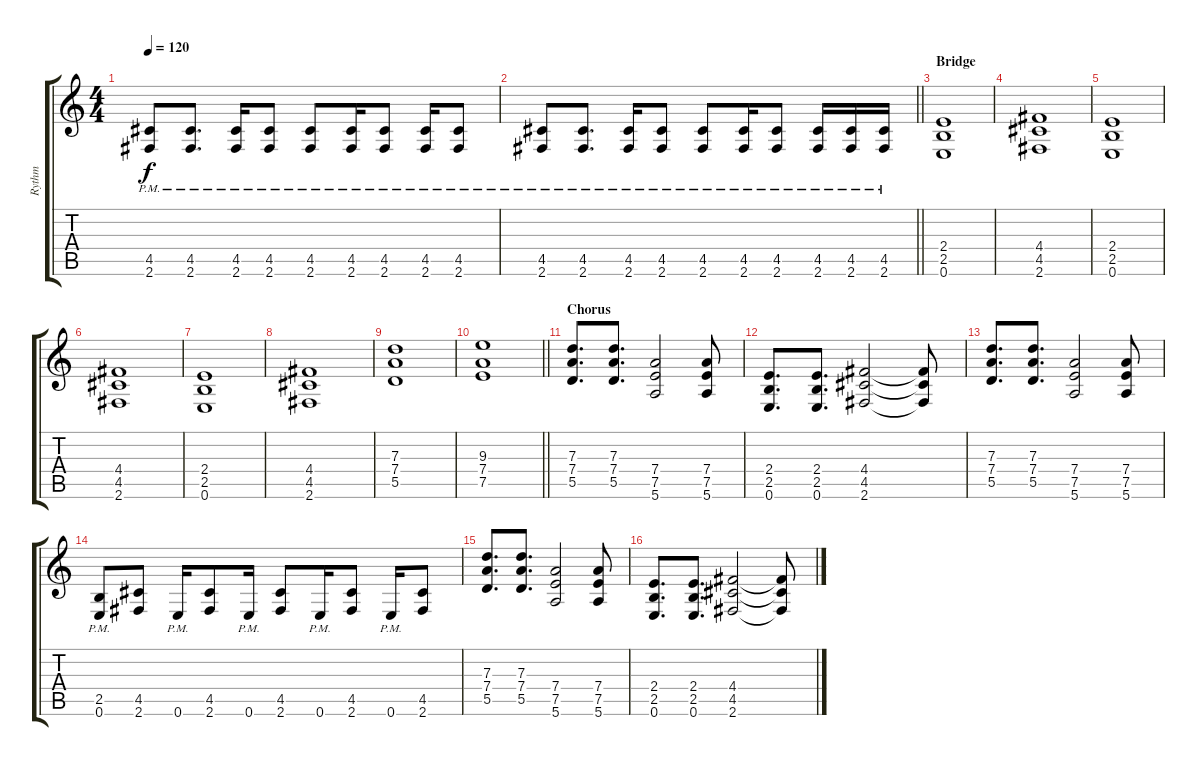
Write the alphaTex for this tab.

\track ("Rythm" "Rythm") {instrument distortionguitar}
\staff {score tabs}
\tuning (E4 B3 G3 D3 A2 E2) {hide}
\ts (4 4)
\tempo 120
\clef g2
\ks c
(4.5{pm} 2.6{pm}).8{dy f} (4.5{pm} 2.6{pm}).8{d} (4.5{pm} 2.6{pm}).16 (4.5{pm} 2.6{pm}).8 (4.5{pm} 2.6{pm}).8 (4.5{pm} 2.6{pm}).16 (4.5{pm} 2.6{pm}).8 (4.5{pm} 2.6{pm}).16 (4.5{pm} 2.6{pm}).8 |
\barLineRight lightlight
(4.5{pm} 2.6{pm}).8 (4.5{pm} 2.6{pm}).8{d} (4.5{pm} 2.6{pm}).16 (4.5{pm} 2.6{pm}).8 (4.5{pm} 2.6{pm}).8 (4.5{pm} 2.6{pm}).16 (4.5{pm} 2.6{pm}).8 (4.5{pm} 2.6{pm}).16 (4.5{pm} 2.6{pm}).16 (4.5{pm} 2.6{pm}).16 |
\section ("" "Bridge")
(2.4 2.5 0.6).1 |
(4.4 4.5 2.6).1 |
(2.4 2.5 0.6).1 |
(4.4 4.5 2.6).1 |
(2.4 2.5 0.6).1 |
(4.4 4.5 2.6).1 |
(7.3 7.4 5.5).1 |
\barLineRight lightlight
(9.3 7.4 7.5).1 |
\section ("" "Chorus")
(7.3 7.4 5.5).8{d} (7.3 7.4 5.5).8{d} (7.4 7.5 5.6).2 (7.4 7.5 5.6).8 |
(2.4 2.5 0.6).8{d} (2.4 2.5 0.6).8{d} (4.4 4.5 2.6).2 (4.4{t} 4.5{t} 2.6{t}).8 |
(7.3 7.4 5.5).8{d} (7.3 7.4 5.5).8{d} (7.4 7.5 5.6).2 (7.4 7.5 5.6).8 |
(2.5{pm} 0.6{pm}).8 (4.5 2.6).8 0.6{pm}.16 (4.5 2.6).8 0.6{pm}.16 (4.5 2.6).8 0.6{pm}.16 (4.5 2.6).8 0.6{pm}.16 (4.5 2.6).8 |
(7.3 7.4 5.5).8{d} (7.3 7.4 5.5).8{d} (7.4 7.5 5.6).2 (7.4 7.5 5.6).8 |
(2.4 2.5 0.6).8{d} (2.4 2.5 0.6).8{d} (4.4 4.5 2.6).2 (4.4{t} 4.5{t} 2.6{t}).8
